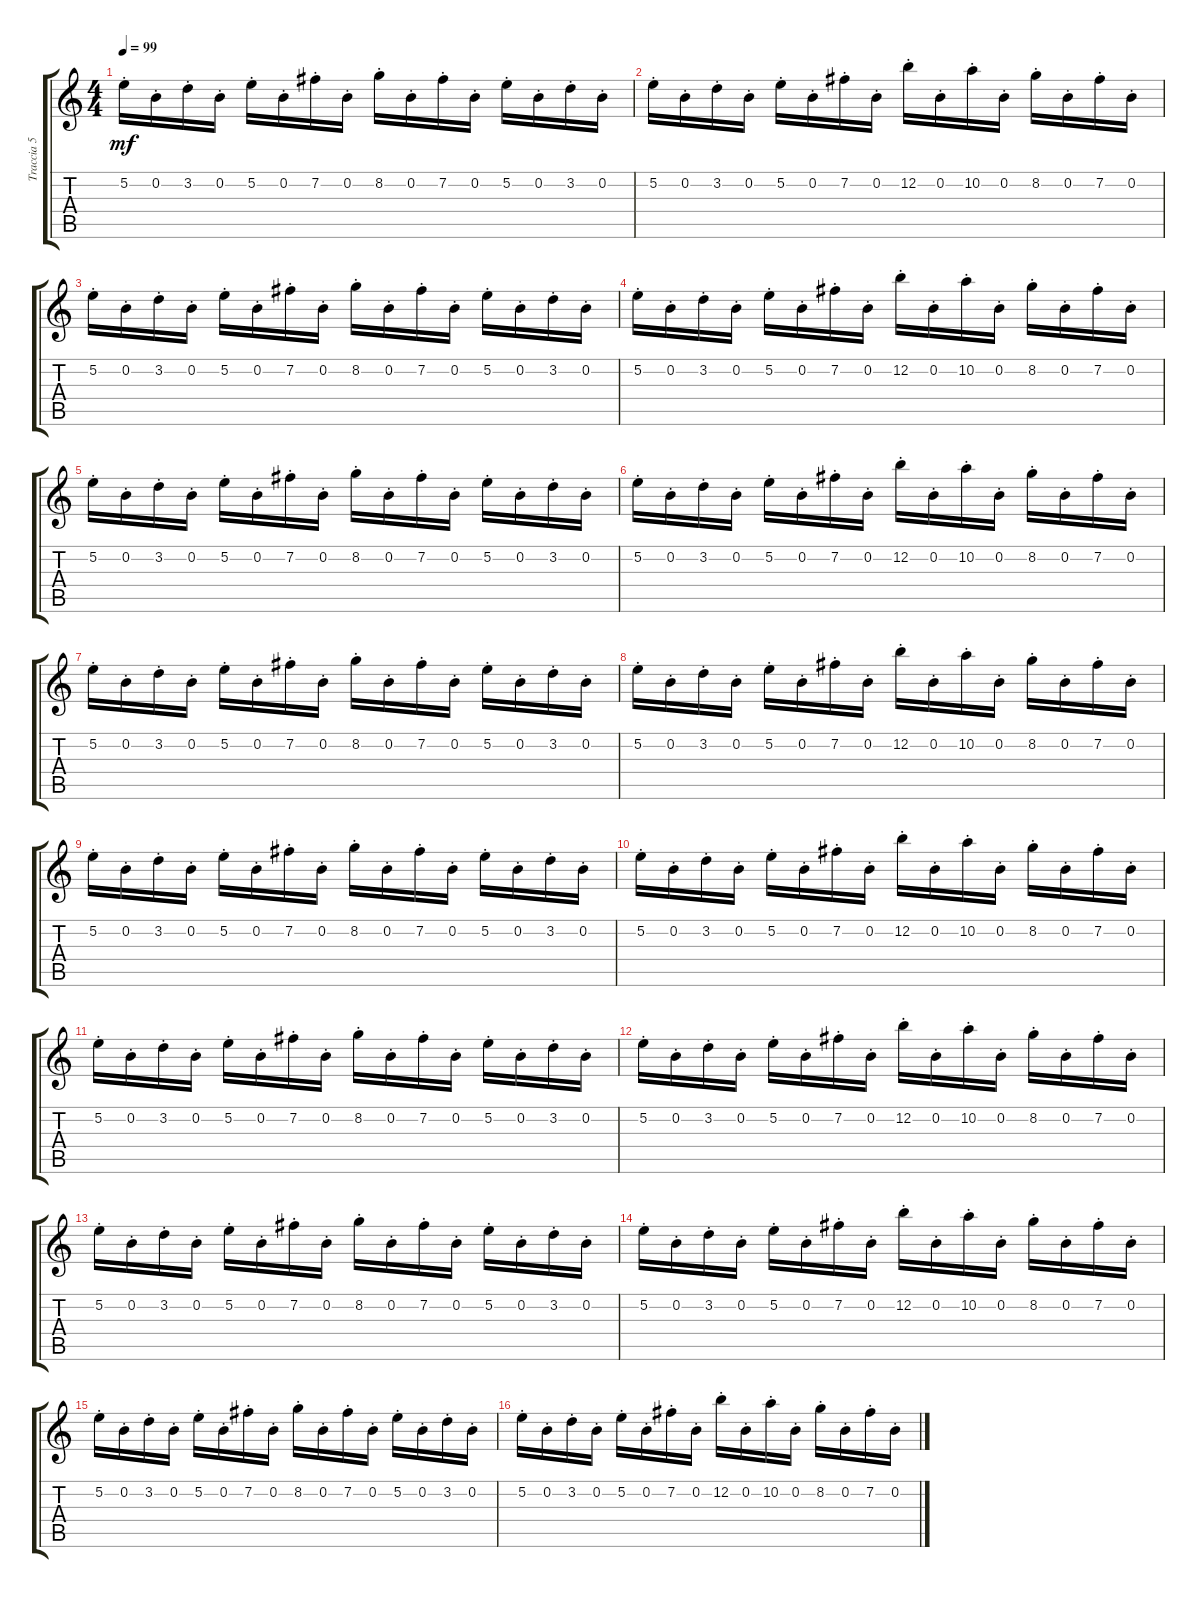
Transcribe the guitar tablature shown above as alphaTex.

\track ("Traccia 5" "Traccia 5") {instrument overdrivenguitar}
\staff {score tabs}
\tuning (E4 B3 G3 D3 A2 E2) {hide}
\ts (4 4)
\tempo 99
\clef g2
\ks c
5.2{st}.16{dy mf} 0.2{st}.16 3.2{st}.16 0.2{st}.16 5.2{st}.16 0.2{st}.16 7.2{st}.16 0.2{st}.16 8.2{st}.16 0.2{st}.16 7.2{st}.16 0.2{st}.16 5.2{st}.16 0.2{st}.16 3.2{st}.16 0.2{st}.16 |
5.2{st}.16 0.2{st}.16 3.2{st}.16 0.2{st}.16 5.2{st}.16 0.2{st}.16 7.2{st}.16 0.2{st}.16 12.2{st}.16 0.2{st}.16 10.2{st}.16 0.2{st}.16 8.2{st}.16 0.2{st}.16 7.2{st}.16 0.2{st}.16 |
5.2{st}.16 0.2{st}.16 3.2{st}.16 0.2{st}.16 5.2{st}.16 0.2{st}.16 7.2{st}.16 0.2{st}.16 8.2{st}.16 0.2{st}.16 7.2{st}.16 0.2{st}.16 5.2{st}.16 0.2{st}.16 3.2{st}.16 0.2{st}.16 |
5.2{st}.16 0.2{st}.16 3.2{st}.16 0.2{st}.16 5.2{st}.16 0.2{st}.16 7.2{st}.16 0.2{st}.16 12.2{st}.16 0.2{st}.16 10.2{st}.16 0.2{st}.16 8.2{st}.16 0.2{st}.16 7.2{st}.16 0.2{st}.16 |
5.2{st}.16 0.2{st}.16 3.2{st}.16 0.2{st}.16 5.2{st}.16 0.2{st}.16 7.2{st}.16 0.2{st}.16 8.2{st}.16 0.2{st}.16 7.2{st}.16 0.2{st}.16 5.2{st}.16 0.2{st}.16 3.2{st}.16 0.2{st}.16 |
5.2{st}.16 0.2{st}.16 3.2{st}.16 0.2{st}.16 5.2{st}.16 0.2{st}.16 7.2{st}.16 0.2{st}.16 12.2{st}.16 0.2{st}.16 10.2{st}.16 0.2{st}.16 8.2{st}.16 0.2{st}.16 7.2{st}.16 0.2{st}.16 |
5.2{st}.16 0.2{st}.16 3.2{st}.16 0.2{st}.16 5.2{st}.16 0.2{st}.16 7.2{st}.16 0.2{st}.16 8.2{st}.16 0.2{st}.16 7.2{st}.16 0.2{st}.16 5.2{st}.16 0.2{st}.16 3.2{st}.16 0.2{st}.16 |
5.2{st}.16 0.2{st}.16 3.2{st}.16 0.2{st}.16 5.2{st}.16 0.2{st}.16 7.2{st}.16 0.2{st}.16 12.2{st}.16 0.2{st}.16 10.2{st}.16 0.2{st}.16 8.2{st}.16 0.2{st}.16 7.2{st}.16 0.2{st}.16 |
5.2{st}.16 0.2{st}.16 3.2{st}.16 0.2{st}.16 5.2{st}.16 0.2{st}.16 7.2{st}.16 0.2{st}.16 8.2{st}.16 0.2{st}.16 7.2{st}.16 0.2{st}.16 5.2{st}.16 0.2{st}.16 3.2{st}.16 0.2{st}.16 |
5.2{st}.16 0.2{st}.16 3.2{st}.16 0.2{st}.16 5.2{st}.16 0.2{st}.16 7.2{st}.16 0.2{st}.16 12.2{st}.16 0.2{st}.16 10.2{st}.16 0.2{st}.16 8.2{st}.16 0.2{st}.16 7.2{st}.16 0.2{st}.16 |
5.2{st}.16 0.2{st}.16 3.2{st}.16 0.2{st}.16 5.2{st}.16 0.2{st}.16 7.2{st}.16 0.2{st}.16 8.2{st}.16 0.2{st}.16 7.2{st}.16 0.2{st}.16 5.2{st}.16 0.2{st}.16 3.2{st}.16 0.2{st}.16 |
5.2{st}.16 0.2{st}.16 3.2{st}.16 0.2{st}.16 5.2{st}.16 0.2{st}.16 7.2{st}.16 0.2{st}.16 12.2{st}.16 0.2{st}.16 10.2{st}.16 0.2{st}.16 8.2{st}.16 0.2{st}.16 7.2{st}.16 0.2{st}.16 |
5.2{st}.16 0.2{st}.16 3.2{st}.16 0.2{st}.16 5.2{st}.16 0.2{st}.16 7.2{st}.16 0.2{st}.16 8.2{st}.16 0.2{st}.16 7.2{st}.16 0.2{st}.16 5.2{st}.16 0.2{st}.16 3.2{st}.16 0.2{st}.16 |
5.2{st}.16 0.2{st}.16 3.2{st}.16 0.2{st}.16 5.2{st}.16 0.2{st}.16 7.2{st}.16 0.2{st}.16 12.2{st}.16 0.2{st}.16 10.2{st}.16 0.2{st}.16 8.2{st}.16 0.2{st}.16 7.2{st}.16 0.2{st}.16 |
5.2{st}.16 0.2{st}.16 3.2{st}.16 0.2{st}.16 5.2{st}.16 0.2{st}.16 7.2{st}.16 0.2{st}.16 8.2{st}.16 0.2{st}.16 7.2{st}.16 0.2{st}.16 5.2{st}.16 0.2{st}.16 3.2{st}.16 0.2{st}.16 |
5.2{st}.16 0.2{st}.16 3.2{st}.16 0.2{st}.16 5.2{st}.16 0.2{st}.16 7.2{st}.16 0.2{st}.16 12.2{st}.16 0.2{st}.16 10.2{st}.16 0.2{st}.16 8.2{st}.16 0.2{st}.16 7.2{st}.16 0.2{st}.16
